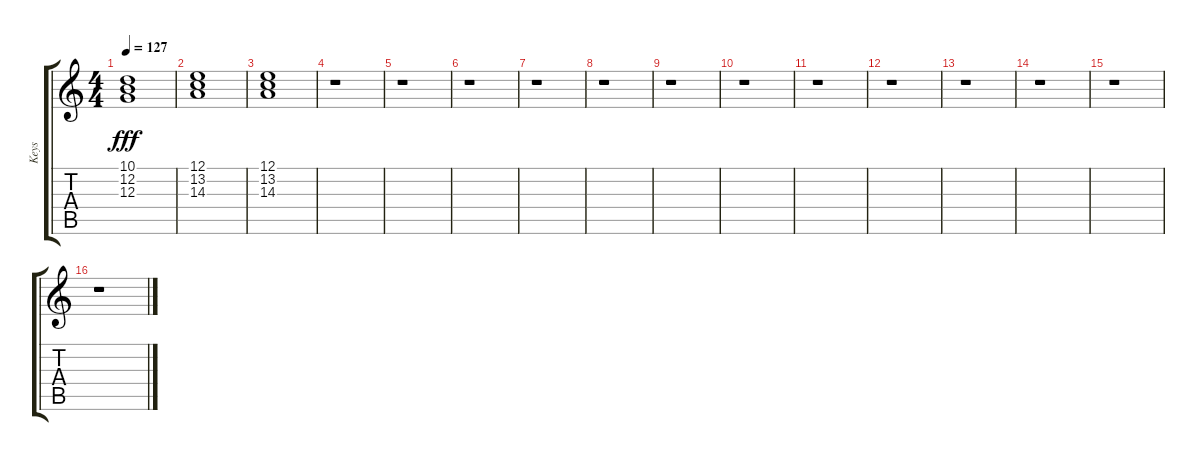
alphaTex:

\track ("Keys" "Keys") {instrument tremolostrings}
\staff {score tabs}
\tuning (E4 B3 G3 D3 A2 E2) {hide}
\ts (4 4)
\tempo 127
\clef g2
\ks c
(10.1 12.2 12.3).1{dy fff} |
(12.1 13.2 14.3).1 |
(12.1 13.2 14.3).1 |
r.1 |
r.1 |
r.1 |
r.1 |
r.1 |
r.1 |
r.1 |
r.1 |
r.1 |
r.1 |
r.1 |
r.1 |
r.1
